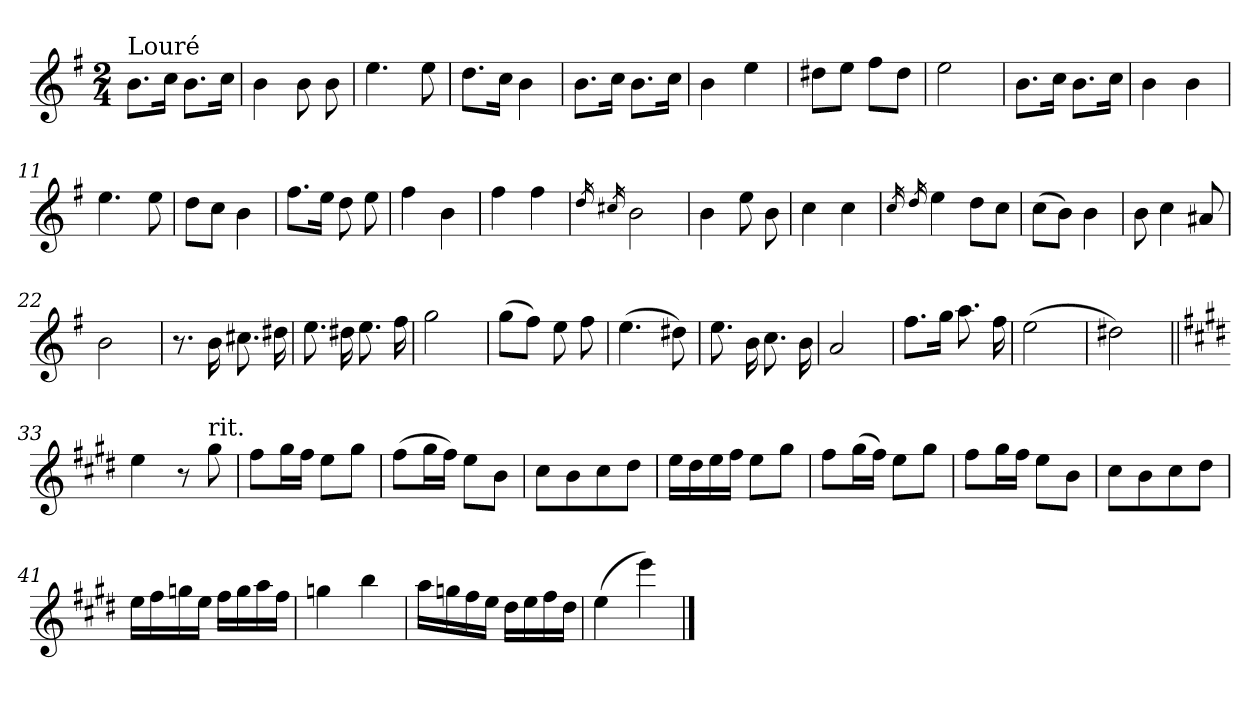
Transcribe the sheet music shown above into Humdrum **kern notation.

**kern
*part1
*staff1
*clefG2
*k[f#]
*e:
*M2/4
=1
!LO:TX:a:t=Louré
8.b\L
16cc\Jk
8.b\L
16cc\Jk
=2
4b\
8b\
8b\
=3
4.ee\
8ee\
=4
8.dd\L
16cc\Jk
4b\
=5
8.b\L
16cc\Jk
8.b\L
16cc\Jk
=6
4b\
4ee\
=7
8dd#X\L
8ee\J
8ff#\L
8dd#\J
=8
2ee\
=9
8.b\L
16cc\Jk
8.b\L
16cc\Jk
!!LO:LB:g=z
=10
4b\
4b\
=11
4.ee\
8ee\
=12
8dd\L
8cc\J
4b\
=13
8.ff#\L
16ee\Jk
8dd\
8ee\
=14
4ff#\
4b\
=15
4ff#\
4ff#\
=16
16qdd/
16qcc#X/
2b\
=17
4b\
8ee\
8b\
=18
4cc\
4cc\
=19
16qcc/
16qdd/
4ee\
8dd\L
8cc\J
!!LO:LB:g=z
=20
(>8cc\L
8b\J)
4b\
=21
8b\
4cc\
8a#X/
=22
2b\
=23
8.r
16b\
8.cc#X\
16dd#X\
=24
8.ee\
16dd#X\
8.ee\
16ff#\
=25
2gg\
=26
(>8gg\L
8ff#\J)
8ee\
8ff#\
=27
(>4.ee\
8dd#X\)
=28
8.ee\
16b\
8.cc\
16b\
=29
2a/
!!LO:LB:g=z
=30
8.ff#\L
16gg\Jk
8.aa\
16ff#\
=31
(>2ee\
=32
2dd#X\)
=33||
*k[f#c#g#d#]
4ee\
8r
!LO:TX:a:t=rit.
8gg#\
=34
8ff#\L
16gg#\L
16ff#\JJ
8ee\L
8gg#\J
=35
(>8ff#\L
16gg#\L
16ff#\JJ)
8ee\L
8b\J
=36
8cc#\L
8b\
8cc#\
8dd#\J
=37
16ee\LL
16dd#\
16ee\
16ff#\JJ
8ee\L
8gg#\J
!!LO:LB:g=z
=38
8ff#\L
(>16gg#\L
16ff#\JJ)
8ee\L
8gg#\J
=39
8ff#\L
16gg#\L
16ff#\JJ
8ee\L
8b\J
=40
8cc#\L
8b\
8cc#\
8dd#\J
=41
16ee\LL
16ff#\
16ggn\
16ee\JJ
16ff#\LL
16gg\
16aa\
16ff#\JJ
=42
4ggn\
4bb\
=43
16aa\LL
16ggn\
16ff#\
16ee\JJ
16dd#\LL
16ee\
16ff#\
16dd#\JJ
=44
(>4ee\
4eee\)
==
*-
